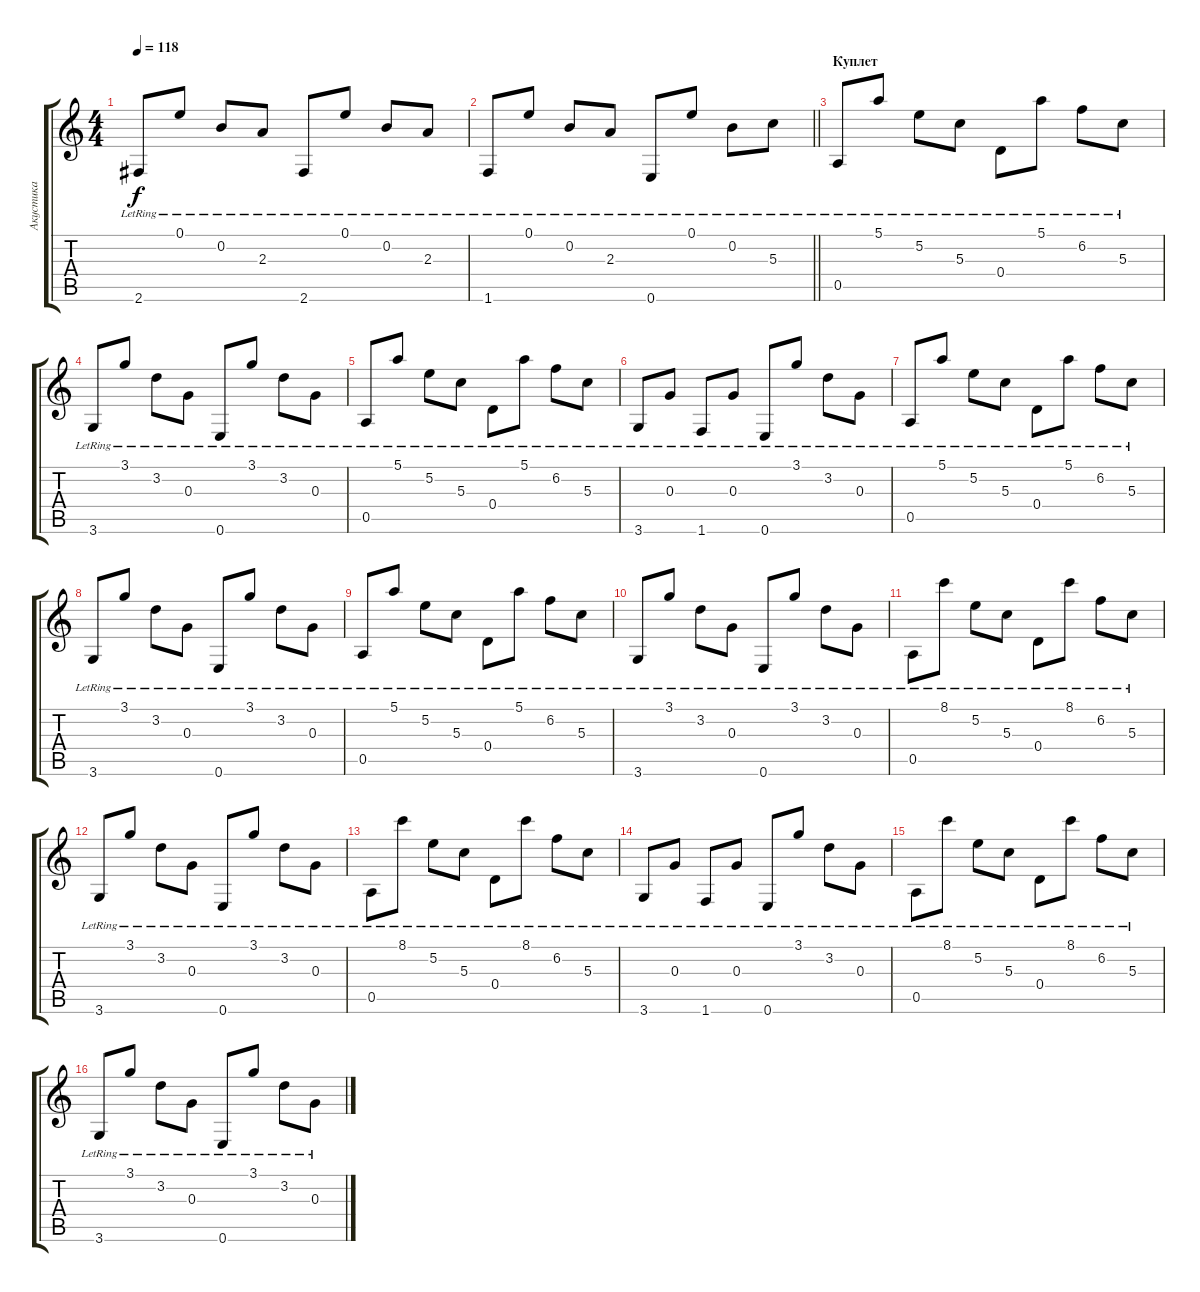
\track ("Акустика" "Акустика") {instrument acousticguitarsteel}
\staff {score tabs}
\tuning (E4 B3 G3 D3 A2 E2) {hide}
\ts (4 4)
\tempo 118
\clef g2
\ks c
2.6{lr}.8{dy f} 0.1{lr}.8 0.2{lr}.8 2.3{lr}.8 2.6{lr}.8 0.1{lr}.8 0.2{lr}.8 2.3{lr}.8 |
\barLineRight lightlight
1.6{lr}.8 0.1{lr}.8 0.2{lr}.8 2.3{lr}.8 0.6{lr}.8 0.1{lr}.8 0.2{lr}.8 5.3{lr}.8 |
\section ("" "Куплет")
0.5{lr}.8 5.1{lr}.8 5.2{lr}.8 5.3{lr}.8 0.4{lr}.8 5.1{lr}.8 6.2{lr}.8 5.3{lr}.8 |
3.6{lr}.8 3.1{lr}.8 3.2{lr}.8 0.3{lr}.8 0.6{lr}.8 3.1{lr}.8 3.2{lr}.8 0.3{lr}.8 |
0.5{lr}.8 5.1{lr}.8 5.2{lr}.8 5.3{lr}.8 0.4{lr}.8 5.1{lr}.8 6.2{lr}.8 5.3{lr}.8 |
3.6{lr}.8 0.3{lr}.8 1.6{lr}.8 0.3{lr}.8 0.6{lr}.8 3.1{lr}.8 3.2{lr}.8 0.3{lr}.8 |
0.5{lr}.8 5.1{lr}.8 5.2{lr}.8 5.3{lr}.8 0.4{lr}.8 5.1{lr}.8 6.2{lr}.8 5.3{lr}.8 |
3.6{lr}.8 3.1{lr}.8 3.2{lr}.8 0.3{lr}.8 0.6{lr}.8 3.1{lr}.8 3.2{lr}.8 0.3{lr}.8 |
0.5{lr}.8 5.1{lr}.8 5.2{lr}.8 5.3{lr}.8 0.4{lr}.8 5.1{lr}.8 6.2{lr}.8 5.3{lr}.8 |
3.6{lr}.8 3.1{lr}.8 3.2{lr}.8 0.3{lr}.8 0.6{lr}.8 3.1{lr}.8 3.2{lr}.8 0.3{lr}.8 |
0.5{lr}.8 8.1{lr}.8 5.2{lr}.8 5.3{lr}.8 0.4{lr}.8 8.1{lr}.8 6.2{lr}.8 5.3{lr}.8 |
3.6{lr}.8 3.1{lr}.8 3.2{lr}.8 0.3{lr}.8 0.6{lr}.8 3.1{lr}.8 3.2{lr}.8 0.3{lr}.8 |
0.5{lr}.8 8.1{lr}.8 5.2{lr}.8 5.3{lr}.8 0.4{lr}.8 8.1{lr}.8 6.2{lr}.8 5.3{lr}.8 |
3.6{lr}.8 0.3{lr}.8 1.6{lr}.8 0.3{lr}.8 0.6{lr}.8 3.1{lr}.8 3.2{lr}.8 0.3{lr}.8 |
0.5{lr}.8 8.1{lr}.8 5.2{lr}.8 5.3{lr}.8 0.4{lr}.8 8.1{lr}.8 6.2{lr}.8 5.3{lr}.8 |
3.6{lr}.8 3.1{lr}.8 3.2{lr}.8 0.3{lr}.8 0.6{lr}.8 3.1{lr}.8 3.2{lr}.8 0.3{lr}.8
